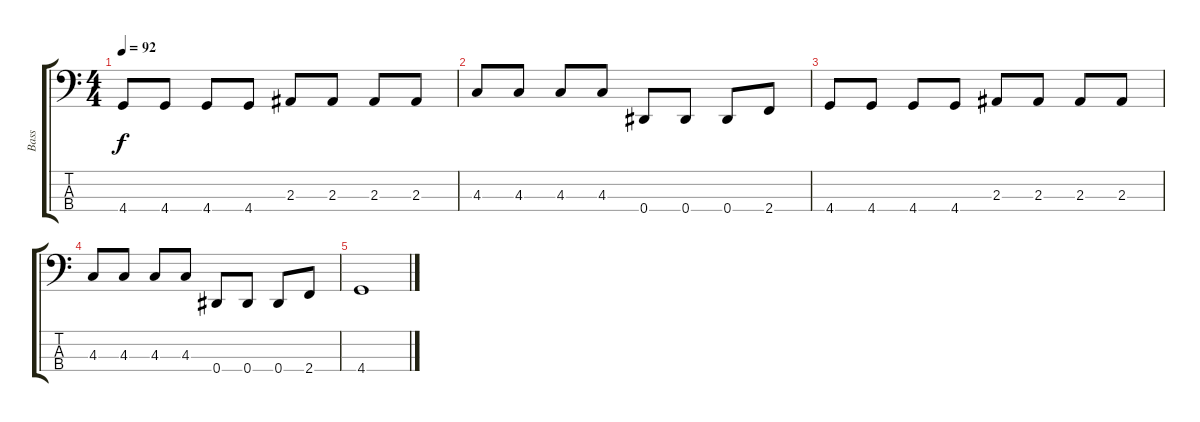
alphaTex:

\track ("Bass" "Bass") {instrument electricbasspick}
\staff {score tabs}
\tuning (Gb2 Db2 Ab1 Eb1) {hide}
\ts (4 4)
\tempo 92
\clef f4
\ks c
4.4.8{dy f} 4.4.8 4.4.8 4.4.8 2.3.8{volume 11} 2.3.8 2.3.8 2.3.8 |
4.3.8{volume 9} 4.3.8 4.3.8 4.3.8 0.4.8{volume 7} 0.4.8 0.4.8 2.4.8 |
4.4.8{volume 5} 4.4.8 4.4.8 4.4.8 2.3.8{volume 3} 2.3.8 2.3.8 2.3.8 |
4.3.8{volume 2} 4.3.8 4.3.8 4.3.8 0.4.8{volume 1} 0.4.8 0.4.8 2.4.8 |
4.4.1{volume 0}
